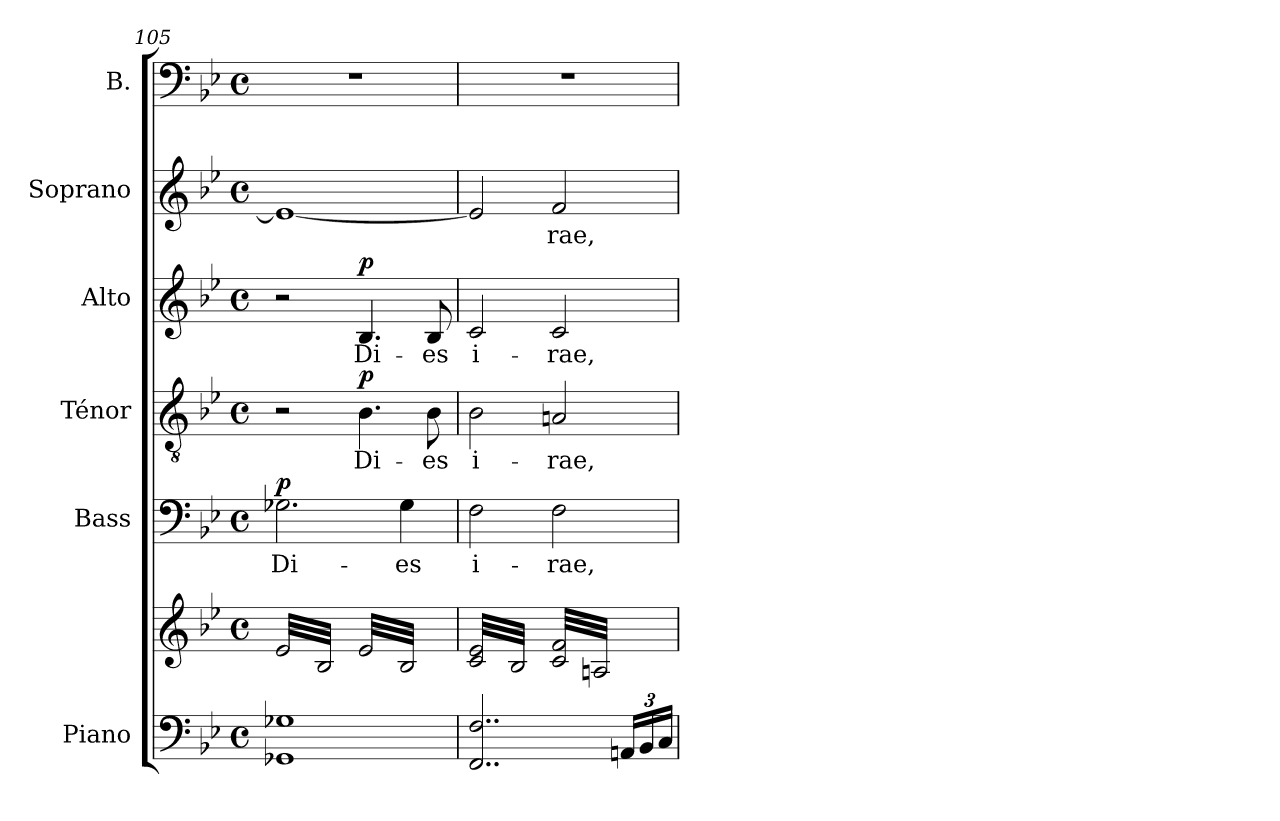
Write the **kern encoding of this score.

**kern	**kern	**kern	**text	**dynam	**kern	**text	**dynam	**kern	**text	**dynam	**kern	**text	**kern
*part6	*part6	*part5	*part5	*part5	*part4	*part4	*part4	*part3	*part3	*part3	*part2	*part2	*part1
*staff7	*staff6	*staff5	*staff5	*staff5	*staff4	*staff4	*staff4	*staff3	*staff3	*staff3	*staff2	*staff2	*staff1
*I"Piano	*	*I"Bass	*	*	*I"Ténor	*	*	*I"Alto	*	*	*I"Soprano	*	*I"B.
*I'Pno.	*	*I'B.	*	*	*I'T.	*	*	*I'A.	*	*	*I'S.	*	*I'B.
*clefF4	*clefG2	*clefF4	*	*	*clefGv2	*	*	*clefG2	*	*	*clefG2	*	*clefF4
*k[b-e-]	*k[b-e-]	*k[b-e-]	*	*	*k[b-e-]	*	*	*k[b-e-]	*	*	*k[b-e-]	*	*k[b-e-]
*M4/4	*M4/4	*M4/4	*	*	*M4/4	*	*	*M4/4	*	*	*M4/4	*	*M4/4
*met(c)	*met(c)	*met(c)	*	*	*met(c)	*	*	*met(c)	*	*	*met(c)	*	*met(c)
=105	=105	=105	=105	=105	=105	=105	=105	=105	=105	=105	=105	=105	=105
!	!	!	!	!LO:DY:a	!	!	!	!	!	!	!	!	!
*	*tremolo	*	*	*	*	*	*	*	*	*	*	*	*
1GG-X 1G-X	(32e-/LLL	2.G-X\	Di-	p	2r	.	.	2r	.	.	1e-_	.	1r
.	32B-/)	.	.	.	.	.	.	.	.	.	.	.	.
.	32e-/	.	.	.	.	.	.	.	.	.	.	.	.
.	32B-/)	.	.	.	.	.	.	.	.	.	.	.	.
.	32e-/	.	.	.	.	.	.	.	.	.	.	.	.
.	32B-/)	.	.	.	.	.	.	.	.	.	.	.	.
.	32e-/	.	.	.	.	.	.	.	.	.	.	.	.
.	32B-/)	.	.	.	.	.	.	.	.	.	.	.	.
.	32e-/	.	.	.	.	.	.	.	.	.	.	.	.
.	32B-/)	.	.	.	.	.	.	.	.	.	.	.	.
.	32e-/	.	.	.	.	.	.	.	.	.	.	.	.
.	32B-/)	.	.	.	.	.	.	.	.	.	.	.	.
.	32e-/	.	.	.	.	.	.	.	.	.	.	.	.
.	32B-/)	.	.	.	.	.	.	.	.	.	.	.	.
.	32e-/	.	.	.	.	.	.	.	.	.	.	.	.
.	32B-/)JJJ	.	.	.	.	.	.	.	.	.	.	.	.
!	!	!	!	!	!	!	!LO:DY:a	!	!	!LO:DY:a	!	!	!
.	(32e-/LLL	.	.	.	4.B-\	Di-	p	4.B-/	Di-	p	.	.	.
.	32B-/)	.	.	.	.	.	.	.	.	.	.	.	.
.	32e-/	.	.	.	.	.	.	.	.	.	.	.	.
.	32B-/)	.	.	.	.	.	.	.	.	.	.	.	.
.	32e-/	.	.	.	.	.	.	.	.	.	.	.	.
.	32B-/)	.	.	.	.	.	.	.	.	.	.	.	.
.	32e-/	.	.	.	.	.	.	.	.	.	.	.	.
.	32B-/)	.	.	.	.	.	.	.	.	.	.	.	.
.	32e-/	4G-\	-es	.	.	.	.	.	.	.	.	.	.
.	32B-/)	.	.	.	.	.	.	.	.	.	.	.	.
.	32e-/	.	.	.	.	.	.	.	.	.	.	.	.
.	32B-/)	.	.	.	.	.	.	.	.	.	.	.	.
.	32e-/	.	.	.	8B-\	-es	.	8B-/	-es	.	.	.	.
.	32B-/)	.	.	.	.	.	.	.	.	.	.	.	.
.	32e-/	.	.	.	.	.	.	.	.	.	.	.	.
.	32B-/)JJJ	.	.	.	.	.	.	.	.	.	.	.	.
=106	=106	=106	=106	=106	=106	=106	=106	=106	=106	=106	=106	=106	=106
2..FF/ 2..F/	(32c/ 32e-/LLL	2F\	i-	.	2B-\	i-	.	2c/	i-	.	2e-/]	.	1r
.	32B-/)	.	.	.	.	.	.	.	.	.	.	.	.
.	32c/ 32e-/	.	.	.	.	.	.	.	.	.	.	.	.
.	32B-/)	.	.	.	.	.	.	.	.	.	.	.	.
.	32c/ 32e-/	.	.	.	.	.	.	.	.	.	.	.	.
.	32B-/)	.	.	.	.	.	.	.	.	.	.	.	.
.	32c/ 32e-/	.	.	.	.	.	.	.	.	.	.	.	.
.	32B-/)	.	.	.	.	.	.	.	.	.	.	.	.
.	32c/ 32e-/	.	.	.	.	.	.	.	.	.	.	.	.
.	32B-/)	.	.	.	.	.	.	.	.	.	.	.	.
.	32c/ 32e-/	.	.	.	.	.	.	.	.	.	.	.	.
.	32B-/)	.	.	.	.	.	.	.	.	.	.	.	.
.	32c/ 32e-/	.	.	.	.	.	.	.	.	.	.	.	.
.	32B-/)	.	.	.	.	.	.	.	.	.	.	.	.
.	32c/ 32e-/	.	.	.	.	.	.	.	.	.	.	.	.
.	32B-/)JJJ	.	.	.	.	.	.	.	.	.	.	.	.
.	(32c/ 32f/LLL	2F\	-rae,	.	2An/	-rae,	.	2c/	-rae,	.	2f/	-rae,	.
.	32An/)	.	.	.	.	.	.	.	.	.	.	.	.
.	32c/ 32f/	.	.	.	.	.	.	.	.	.	.	.	.
.	32An/)	.	.	.	.	.	.	.	.	.	.	.	.
.	32c/ 32f/	.	.	.	.	.	.	.	.	.	.	.	.
.	32An/)	.	.	.	.	.	.	.	.	.	.	.	.
.	32c/ 32f/	.	.	.	.	.	.	.	.	.	.	.	.
.	32An/)	.	.	.	.	.	.	.	.	.	.	.	.
.	32c/ 32f/	.	.	.	.	.	.	.	.	.	.	.	.
.	32An/)	.	.	.	.	.	.	.	.	.	.	.	.
.	32c/ 32f/	.	.	.	.	.	.	.	.	.	.	.	.
.	32An/)	.	.	.	.	.	.	.	.	.	.	.	.
*Xbrackettup	*	*	*	*	*	*	*	*	*	*	*	*	*
24AAn/LL	32c/ 32f/	.	.	.	.	.	.	.	.	.	.	.	.
.	32An/)	.	.	.	.	.	.	.	.	.	.	.	.
24BB-/	.	.	.	.	.	.	.	.	.	.	.	.	.
.	32c/ 32f/	.	.	.	.	.	.	.	.	.	.	.	.
24C/JJ	.	.	.	.	.	.	.	.	.	.	.	.	.
.	32An/)JJJ	.	.	.	.	.	.	.	.	.	.	.	.
*	*Xtremolo	*	*	*	*	*	*	*	*	*	*	*	*
.	.	.	.	.	.	.	.	.	.	.	.	.	.
.	.	.	.	.	.	.	.	.	.	.	.	.	.
.	.	.	.	.	.	.	.	.	.	.	.	.	.
.	.	.	.	.	.	.	.	.	.	.	.	.	.
.	.	.	.	.	.	.	.	.	.	.	.	.	.
.	.	.	.	.	.	.	.	.	.	.	.	.	.
.	.	.	.	.	.	.	.	.	.	.	.	.	.
.	.	.	.	.	.	.	.	.	.	.	.	.	.
=	=	=	=	=	=	=	=	=	=	=	=	=	=
*-	*-	*-	*-	*-	*-	*-	*-	*-	*-	*-	*-	*-	*-
